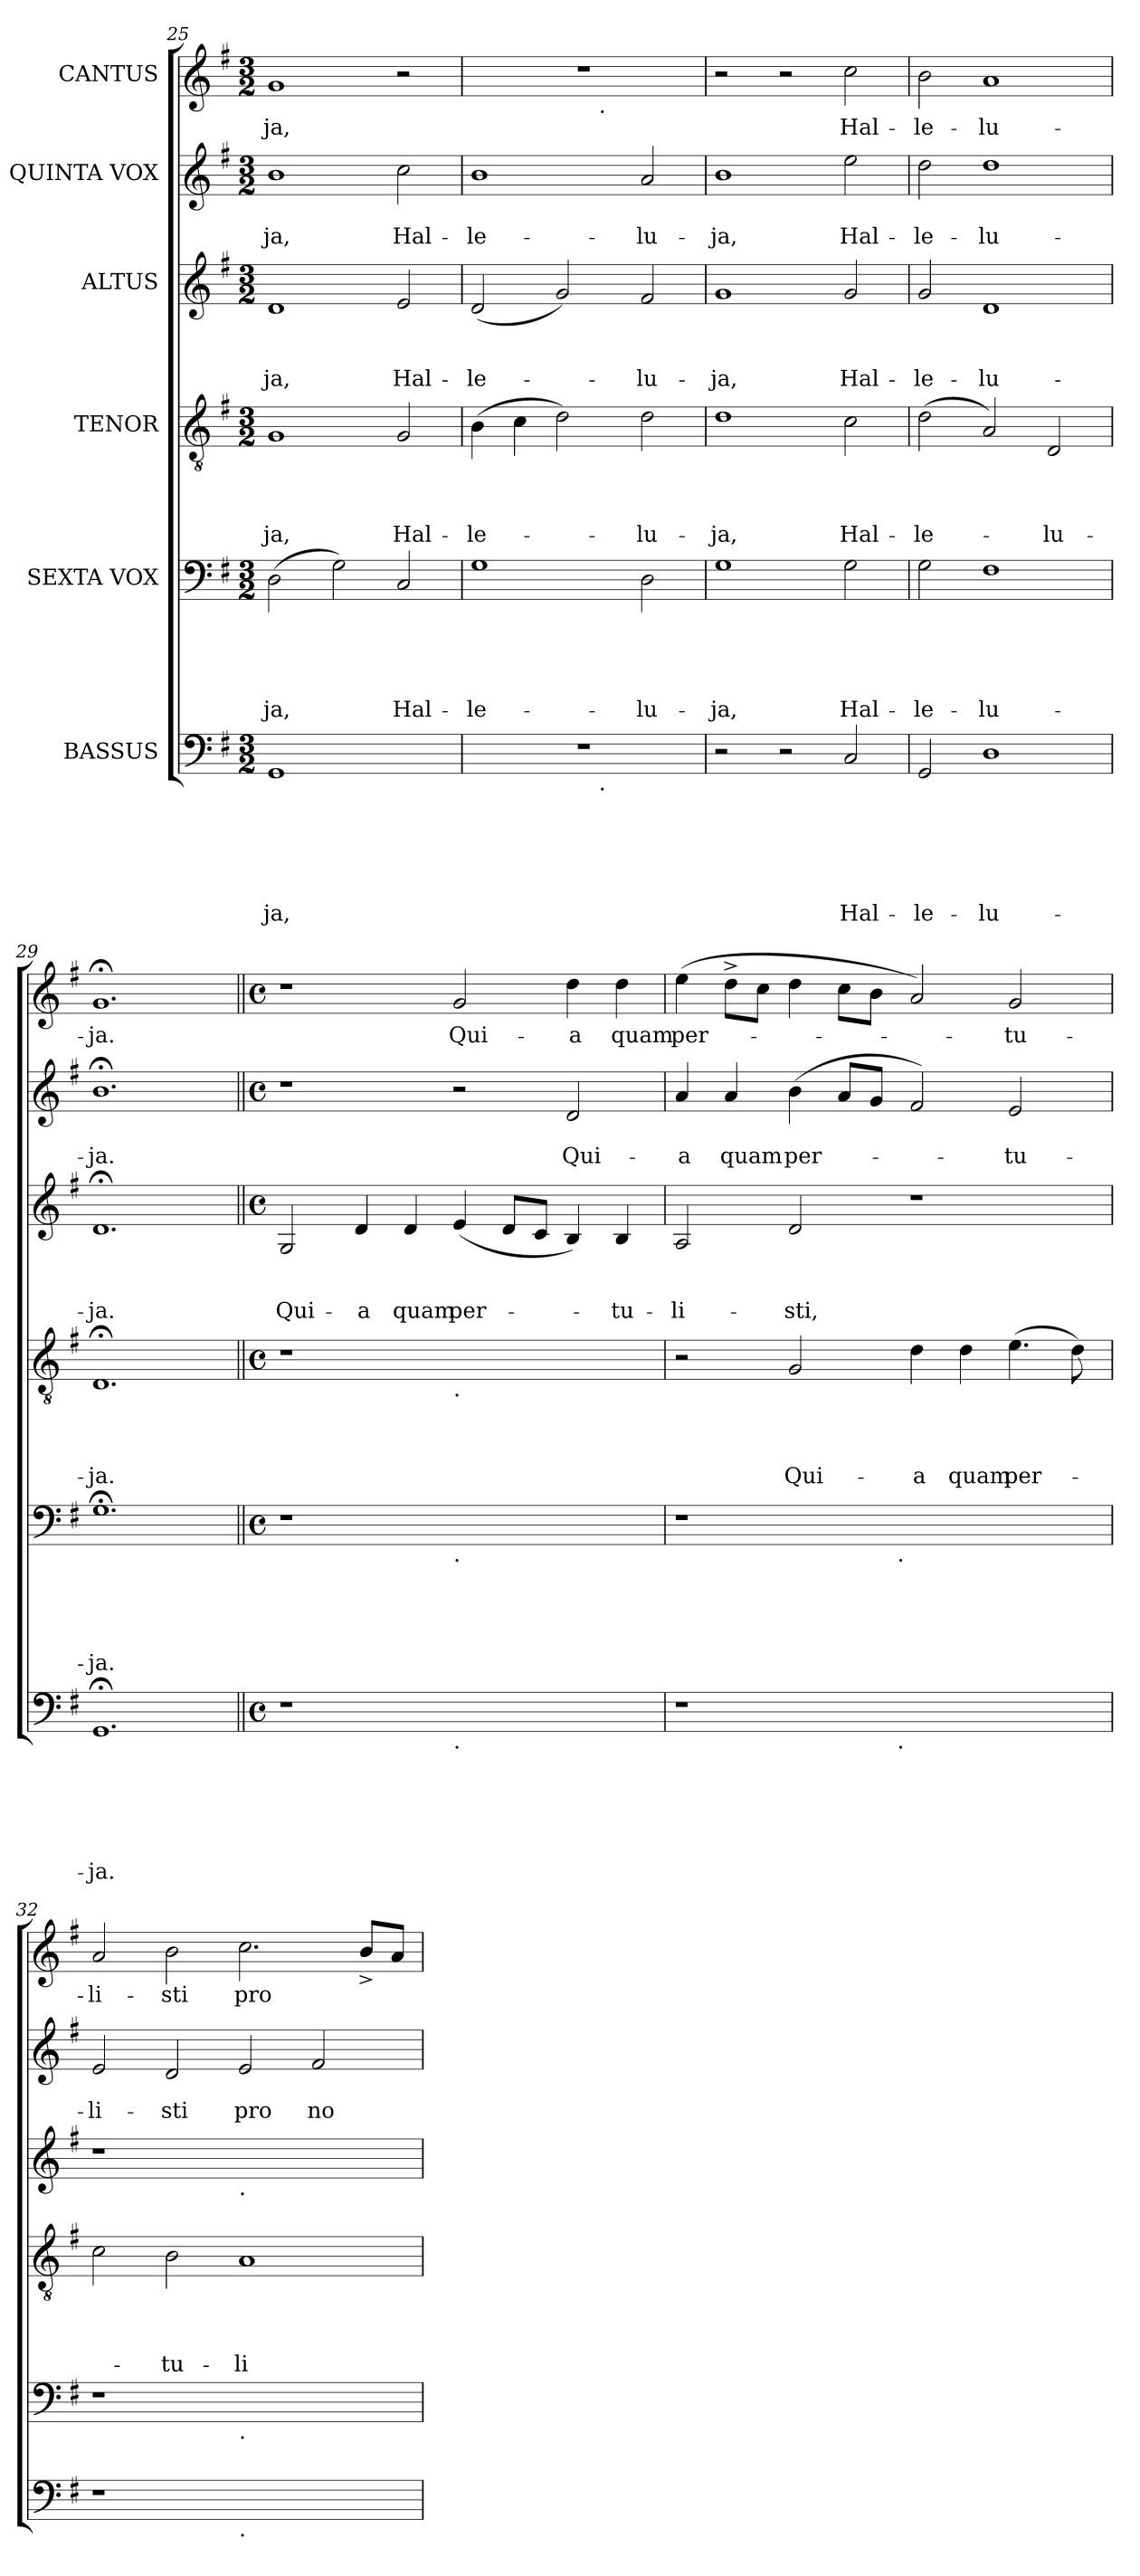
**kern	**text	**text	**text	**text	**text	**text	**kern	**text	**text	**text	**text	**text	**kern	**text	**text	**text	**text	**kern	**text	**text	**text	**kern	**text	**text	**kern	**text
*part6	*part6	*part6	*part6	*part6	*part6	*part6	*part5	*part5	*part5	*part5	*part5	*part5	*part4	*part4	*part4	*part4	*part4	*part3	*part3	*part3	*part3	*part2	*part2	*part2	*part1	*part1
*staff6	*staff6	*staff6	*staff6	*staff6	*staff6	*staff6	*staff5	*staff5	*staff5	*staff5	*staff5	*staff5	*staff4	*staff4	*staff4	*staff4	*staff4	*staff3	*staff3	*staff3	*staff3	*staff2	*staff2	*staff2	*staff1	*staff1
*I"BASSUS	*	*	*	*	*	*	*I"SEXTA VOX	*	*	*	*	*	*I"TENOR	*	*	*	*	*I"ALTUS	*	*	*	*I"QUINTA VOX	*	*	*I"CANTUS	*
*clefF4	*	*	*	*	*	*	*clefF4	*	*	*	*	*	*clefGv2	*	*	*	*	*clefG2	*	*	*	*clefG2	*	*	*clefG2	*
*k[f#]	*	*	*	*	*	*	*k[f#]	*	*	*	*	*	*k[f#]	*	*	*	*	*k[f#]	*	*	*	*k[f#]	*	*	*k[f#]	*
*G:	*	*	*	*	*	*	*G:	*	*	*	*	*	*G:	*	*	*	*	*G:	*	*	*	*G:	*	*	*G:	*
*M3/2	*	*	*	*	*	*	*M3/2	*	*	*	*	*	*M3/2	*	*	*	*	*M3/2	*	*	*	*M3/2	*	*	*M3/2	*
=25	=25	=25	=25	=25	=25	=25	=25	=25	=25	=25	=25	=25	=25	=25	=25	=25	=25	=25	=25	=25	=25	=25	=25	=25	=25	=25
!	!	!	!	!	!	!LO:LY:b	!	!	!	!	!	!LO:LY:b	!	!	!	!	!LO:LY:b	!	!	!	!LO:LY:b	!	!	!LO:LY:b:rj	!	!LO:LY:b
1GG	.	.	.	.	.	-ja,	(>2D\	.	.	.	.	-ja,	1G	.	.	.	-ja,	1d	.	.	-ja,	1b	.	-ja,	1g	-ja,
.	.	.	.	.	.	.	2G\)	.	.	.	.	.	.	.	.	.	.	.	.	.	.	.	.	.	.	.
!	!	!	!	!	!	!	!	!	!	!	!	!LO:LY:b	!	!	!	!	!LO:LY:b	!	!	!	!LO:LY:b	!	!	!LO:LY:b:rj	!	!
2ryy	.	.	.	.	.	.	2C/	.	.	.	.	Hal-	2G/	.	.	.	Hal-	2e/	.	.	Hal-	2cc\	.	Hal-	2r	.
!!LO:PB:g=z
=26	=26	=26	=26	=26	=26	=26	=26	=26	=26	=26	=26	=26	=26	=26	=26	=26	=26	=26	=26	=26	=26	=26	=26	=26	=26	=26
!	!	!	!	!	!	!	!	!	!	!	!	!LO:LY:b	!	!	!	!	!LO:LY:b	!	!	!	!LO:LY:b	!	!	!LO:LY:b:rj	!	!
*^	*	*	*	*	*	*	*	*	*	*	*	*	*	*	*	*	*	*	*	*	*	*	*	*	*^	*
1.r	2.ryy	.	.	.	.	.	.	1G	.	.	.	.	-le-	(>4B\	.	.	.	-le-	(<2d/	.	.	-le-	1b	.	-le-	1.r	2.ryy	.
.	.	.	.	.	.	.	.	.	.	.	.	.	.	4c\	.	.	.	.	.	.	.	.	.	.	.	.	.	.
.	.	.	.	.	.	.	.	.	.	.	.	.	.	2d\)	.	.	.	.	2g/)	.	.	.	.	.	.	.	.	.
!	!	!	!	!	!	!	!	!	!	!	!	!	!	!	!	!	!	!	!	!	!	!	!	!	!	!	!LO:TX:b:t=.	!
!	!LO:TX:b:t=.	!	!	!	!	!	!	!	!	!	!	!	!	!	!	!	!	!	!	!	!	!	!	!	!	!	!	!
.	2.ryy	.	.	.	.	.	.	.	.	.	.	.	.	.	.	.	.	.	.	.	.	.	.	.	.	.	2.ryy	.
!	!	!	!	!	!	!	!	!	!	!	!	!	!LO:LY:b	!	!	!	!	!LO:LY:b	!	!	!	!LO:LY:b	!	!	!LO:LY:b:rj	!	!	!
.	.	.	.	.	.	.	.	2D\	.	.	.	.	-lu-	2d\	.	.	.	-lu-	2f#/	.	.	-lu-	2a/	.	-lu-	.	.	.
=27	=27	=27	=27	=27	=27	=27	=27	=27	=27	=27	=27	=27	=27	=27	=27	=27	=27	=27	=27	=27	=27	=27	=27	=27	=27	=27	=27	=27
!	!	!	!	!	!	!	!	!	!	!	!	!	!LO:LY:b	!	!	!	!	!LO:LY:b	!	!	!	!LO:LY:b	!	!	!LO:LY:b:rj	!	!	!
*v	*v	*	*	*	*	*	*	*	*	*	*	*	*	*	*	*	*	*	*	*	*	*	*	*	*	*v	*v	*
2r	.	.	.	.	.	.	1G	.	.	.	.	-ja,	1d	.	.	.	-ja,	1g	.	.	-ja,	1b	.	-ja,	2r	.
2r	.	.	.	.	.	.	.	.	.	.	.	.	.	.	.	.	.	.	.	.	.	.	.	.	2r	.
!	!	!	!	!	!	!LO:LY:b	!	!	!	!	!	!LO:LY:b	!	!	!	!	!LO:LY:b	!	!	!	!LO:LY:b	!	!	!LO:LY:b:rj	!	!LO:LY:b
2C/	.	.	.	.	.	Hal-	2G\	.	.	.	.	Hal-	2c\	.	.	.	Hal-	2g/	.	.	Hal-	2ee\	.	Hal-	2cc\	Hal-
=28	=28	=28	=28	=28	=28	=28	=28	=28	=28	=28	=28	=28	=28	=28	=28	=28	=28	=28	=28	=28	=28	=28	=28	=28	=28	=28
!	!	!	!	!	!	!LO:LY:b	!	!	!	!	!	!LO:LY:b	!	!	!	!	!LO:LY:b	!	!	!	!LO:LY:b	!	!	!LO:LY:b:rj	!	!LO:LY:b
2GG/	.	.	.	.	.	-le-	2G\	.	.	.	.	-le-	(>2d\	.	.	.	-le-	2g/	.	.	-le-	2dd\	.	-le-	2b\	-le-
!	!	!	!	!	!	!LO:LY:b	!	!	!	!	!	!LO:LY:b	!	!	!	!	!	!	!	!	!LO:LY:b	!	!	!LO:LY:b:rj	!	!LO:LY:b
1D	.	.	.	.	.	-lu-	1F#	.	.	.	.	-lu-	2A/)	.	.	.	.	1d	.	.	-lu-	1dd	.	-lu-	1a	-lu-
!	!	!	!	!	!	!	!	!	!	!	!	!	!	!	!	!	!LO:LY:b	!	!	!	!	!	!	!	!	!
.	.	.	.	.	.	.	.	.	.	.	.	.	2D/	.	.	.	-lu-	.	.	.	.	.	.	.	.	.
=29	=29	=29	=29	=29	=29	=29	=29	=29	=29	=29	=29	=29	=29	=29	=29	=29	=29	=29	=29	=29	=29	=29	=29	=29	=29	=29
!	!	!	!	!	!	!LO:LY:b	!	!	!	!	!	!LO:LY:b	!	!	!	!	!LO:LY:b	!	!	!	!LO:LY:b	!	!	!LO:LY:b:rj	!	!LO:LY:b
1.GG;	.	.	.	.	.	-ja.	1.G;<	.	.	.	.	-ja.	1.D;	.	.	.	-ja.	1.d;	.	.	-ja.	1.b;<	.	-ja.	1.g;	-ja.
=30||	=30||	=30||	=30||	=30||	=30||	=30||	=30||	=30||	=30||	=30||	=30||	=30||	=30||	=30||	=30||	=30||	=30||	=30||	=30||	=30||	=30||	=30||	=30||	=30||	=30||	=30||
*M4/4	*	*	*	*	*	*	*M4/4	*	*	*	*	*	*M4/4	*	*	*	*	*M4/4	*	*	*	*M4/4	*	*	*M4/4	*
*met(c)	*	*	*	*	*	*	*met(c)	*	*	*	*	*	*met(c)	*	*	*	*	*met(c)	*	*	*	*met(c)	*	*	*met(c)	*
!	!	!	!	!	!	!	!	!	!	!	!	!	!	!	!	!	!	!	!	!	!LO:LY:b	!	!	!	!	!
1r	.	.	.	.	.	.	1r	.	.	.	.	.	1r	.	.	.	.	2G/	.	.	Qui-	1r	.	.	1r	.
!	!	!	!	!	!	!	!	!	!	!	!	!	!	!	!	!	!	!	!	!	!LO:LY:b	!	!	!	!	!
.	.	.	.	.	.	.	.	.	.	.	.	.	.	.	.	.	.	4d/	.	.	-a	.	.	.	.	.
!	!	!	!	!	!	!	!	!	!	!	!	!	!	!	!	!	!	!	!	!	!LO:LY:b	!	!	!	!	!
.	.	.	.	.	.	.	.	.	.	.	.	.	.	.	.	.	.	4d/	.	.	quam	.	.	.	.	.
!	!	!	!	!	!	!	!	!	!	!	!	!	!LO:TX:b:t=.	!	!	!	!	!	!	!	!	!	!	!	!	!
!	!	!	!	!	!	!	!LO:TX:b:t=.	!	!	!	!	!	!	!	!	!	!	!	!	!	!	!	!	!	!	!
!LO:TX:b:t=.	!	!	!	!	!	!	!	!	!	!	!	!	!	!	!	!	!	!	!	!	!	!	!	!	!	!
!	!	!	!	!	!	!	!	!	!	!	!	!	!	!	!	!	!	!	!	!	!LO:LY:b	!	!	!	!	!LO:LY:b
1ryy	.	.	.	.	.	.	1ryy	.	.	.	.	.	1ryy	.	.	.	.	(<4e/	.	.	per-	2r	.	.	2g/	Qui-
.	.	.	.	.	.	.	.	.	.	.	.	.	.	.	.	.	.	8d/L	.	.	.	.	.	.	.	.
.	.	.	.	.	.	.	.	.	.	.	.	.	.	.	.	.	.	8c/J	.	.	.	.	.	.	.	.
!	!	!	!	!	!	!	!	!	!	!	!	!	!	!	!	!	!	!	!	!	!	!	!	!LO:LY:b:rj	!	!LO:LY:b
.	.	.	.	.	.	.	.	.	.	.	.	.	.	.	.	.	.	4B/)	.	.	.	2d/	.	Qui-	4dd\	-a
!	!	!	!	!	!	!	!	!	!	!	!	!	!	!	!	!	!	!	!	!	!LO:LY:b	!	!	!	!	!LO:LY:b
.	.	.	.	.	.	.	.	.	.	.	.	.	.	.	.	.	.	4B/	.	.	-tu-	.	.	.	4dd\	quam
=31	=31	=31	=31	=31	=31	=31	=31	=31	=31	=31	=31	=31	=31	=31	=31	=31	=31	=31	=31	=31	=31	=31	=31	=31	=31	=31
!	!	!	!	!	!	!	!	!	!	!	!	!	!	!	!	!	!	!	!	!	!LO:LY:b	!	!	!LO:LY:b:rj	!	!LO:LY:b
*^	*	*	*	*	*	*	*^	*	*	*	*	*	*	*	*	*	*	*	*	*	*	*	*	*	*	*
1r	2ryy	.	.	.	.	.	.	1r	2ryy	.	.	.	.	.	2r	.	.	.	.	2A/	.	.	-li-	4a/	.	-a	(>4ee\	per-
!	!	!	!	!	!	!	!	!	!	!	!	!	!	!	!	!	!	!	!	!	!	!	!	!	!	!LO:LY:b:rj	!	!
.	.	.	.	.	.	.	.	.	.	.	.	.	.	.	.	.	.	.	.	.	.	.	.	4a/	.	quam	8dd^>\L	.
.	.	.	.	.	.	.	.	.	.	.	.	.	.	.	.	.	.	.	.	.	.	.	.	.	.	.	8cc\J	.
!	!	!	!	!	!	!	!	!	!	!	!	!	!	!	!	!	!	!	!LO:LY:b	!	!	!	!LO:LY:b	!	!	!LO:LY:b:rj	!	!
.	4...ryy	.	.	.	.	.	.	.	4...ryy	.	.	.	.	.	2G/	.	.	.	Qui-	2d/	.	.	-sti,	(>4b\	.	per-	4dd\	.
.	.	.	.	.	.	.	.	.	.	.	.	.	.	.	.	.	.	.	.	.	.	.	.	8a/L	.	.	8cc\L	.
.	.	.	.	.	.	.	.	.	.	.	.	.	.	.	.	.	.	.	.	.	.	.	.	8g/J	.	.	8b\J	.
!	!	!	!	!	!	!	!	!	!LO:TX:b:t=.	!	!	!	!	!	!	!	!	!	!	!	!	!	!	!	!	!	!	!
!	!LO:TX:b:t=.	!	!	!	!	!	!	!	!	!	!	!	!	!	!	!	!	!	!	!	!	!	!	!	!	!	!	!
.	1ryy	.	.	.	.	.	.	.	1ryy	.	.	.	.	.	.	.	.	.	.	.	.	.	.	.	.	.	.	.
!	!	!	!	!	!	!	!	!	!	!	!	!	!	!	!	!	!	!	!LO:LY:b	!	!	!	!	!	!	!	!	!
1ryy	.	.	.	.	.	.	.	1ryy	.	.	.	.	.	.	4d\	.	.	.	-a	1r	.	.	.	2f#/)	.	.	2a/)	.
!	!	!	!	!	!	!	!	!	!	!	!	!	!	!	!	!	!	!	!LO:LY:b	!	!	!	!	!	!	!	!	!
.	.	.	.	.	.	.	.	.	.	.	.	.	.	.	4d\	.	.	.	quam	.	.	.	.	.	.	.	.	.
!	!	!	!	!	!	!	!	!	!	!	!	!	!	!	!	!	!	!	!LO:LY:b	!	!	!	!	!	!	!LO:LY:b:rj	!	!LO:LY:b
.	.	.	.	.	.	.	.	.	.	.	.	.	.	.	(>4.e\	.	.	.	per-	.	.	.	.	2e/	.	-tu-	2g/	-tu-
.	.	.	.	.	.	.	.	.	.	.	.	.	.	.	8d\)	.	.	.	.	.	.	.	.	.	.	.	.	.
.	32ryy	.	.	.	.	.	.	.	32ryy	.	.	.	.	.	.	.	.	.	.	.	.	.	.	.	.	.	.	.
!!LO:PB:g=z
=32	=32	=32	=32	=32	=32	=32	=32	=32	=32	=32	=32	=32	=32	=32	=32	=32	=32	=32	=32	=32	=32	=32	=32	=32	=32	=32	=32	=32
!	!	!	!	!	!	!	!	!	!	!	!	!	!	!	!	!	!	!	!	!	!	!	!	!	!	!LO:LY:b:rj	!	!LO:LY:b
*v	*v	*	*	*	*	*	*	*	*	*	*	*	*	*	*	*	*	*	*	*	*	*	*	*	*	*	*	*
*	*	*	*	*	*	*	*v	*v	*	*	*	*	*	*	*	*	*	*	*	*	*	*	*	*	*	*	*
1r	.	.	.	.	.	.	1r	.	.	.	.	.	2c\	.	.	.	.	1r	.	.	.	2e/	.	-li-	2a/	-li-
!	!	!	!	!	!	!	!	!	!	!	!	!	!	!	!	!	!LO:LY:b	!	!	!	!	!	!	!LO:LY:b:rj	!	!LO:LY:b
.	.	.	.	.	.	.	.	.	.	.	.	.	2B\	.	.	.	-tu-	.	.	.	.	2d/	.	-sti	2b\	-sti
!	!	!	!	!	!	!	!	!	!	!	!	!	!	!	!	!	!	!LO:TX:b:t=.	!	!	!	!	!	!	!	!
!	!	!	!	!	!	!	!LO:TX:b:t=.	!	!	!	!	!	!	!	!	!	!	!	!	!	!	!	!	!	!	!
!LO:TX:b:t=.	!	!	!	!	!	!	!	!	!	!	!	!	!	!	!	!	!	!	!	!	!	!	!	!	!	!
!	!	!	!	!	!	!	!	!	!	!	!	!	!	!	!	!	!LO:LY:b	!	!	!	!	!	!	!LO:LY:b:rj	!	!LO:LY:b
1ryy	.	.	.	.	.	.	1ryy	.	.	.	.	.	1A	.	.	.	-li-	1ryy	.	.	.	2e/	.	pro	2.cc\	pro
!	!	!	!	!	!	!	!	!	!	!	!	!	!	!	!	!	!	!	!	!	!	!	!	!LO:LY:b:rj	!	!
.	.	.	.	.	.	.	.	.	.	.	.	.	.	.	.	.	.	.	.	.	.	2f#/	.	no-	.	.
.	.	.	.	.	.	.	.	.	.	.	.	.	.	.	.	.	.	.	.	.	.	.	.	.	8b^</L	.
.	.	.	.	.	.	.	.	.	.	.	.	.	.	.	.	.	.	.	.	.	.	.	.	.	8a/J	.
=	=	=	=	=	=	=	=	=	=	=	=	=	=	=	=	=	=	=	=	=	=	=	=	=	=	=
*-	*-	*-	*-	*-	*-	*-	*-	*-	*-	*-	*-	*-	*-	*-	*-	*-	*-	*-	*-	*-	*-	*-	*-	*-	*-	*-
